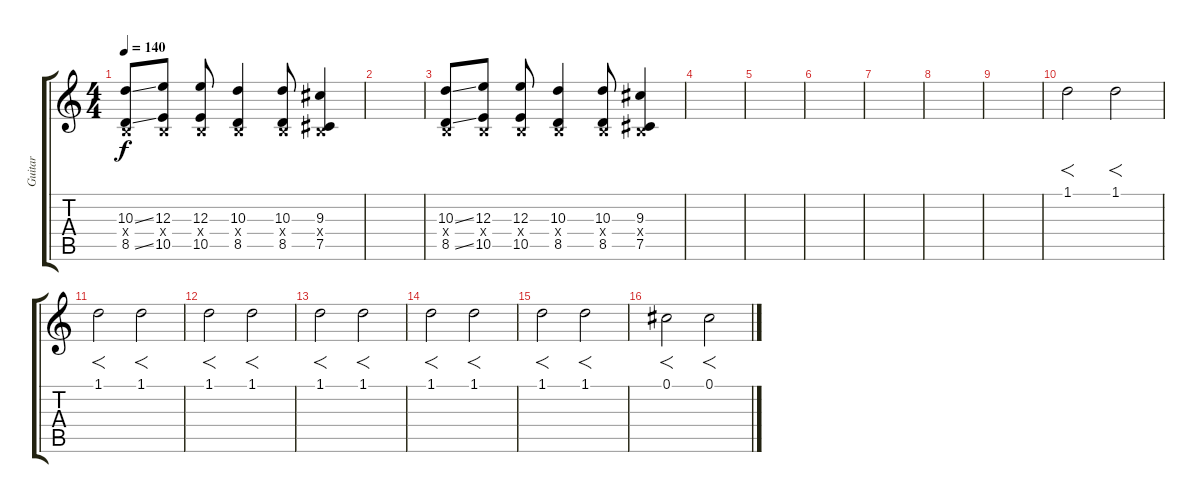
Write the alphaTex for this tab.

\track ("Guitar" "Guitar") {instrument distortionguitar}
\staff {score tabs}
\tuning (Db4 Ab3 E3 B2 Gb2 B1) {hide}
\ts (4 4)
\tempo 140
\clef g2
\ks c
(10.3{ss} 0.4{x} 8.5{ss}).8{dy f} (12.3 0.4{x} 10.5).8 (12.3 0.4{x} 10.5).8 (10.3 0.4{x} 8.5).4 (10.3 0.4{x} 8.5).8 (9.3 0.4{x} 7.5).4 |
|
(10.3{ss} 0.4{x} 8.5{ss}).8 (12.3 0.4{x} 10.5).8 (12.3 0.4{x} 10.5).8 (10.3 0.4{x} 8.5).4 (10.3 0.4{x} 8.5).8 (9.3 0.4{x} 7.5).4 |
|
|
|
|
|
|
1.1.2{f volume 7 instrument stringensemble2} 1.1.2{f} |
1.1.2{f} 1.1.2{f} |
1.1.2{f} 1.1.2{f} |
1.1.2{f} 1.1.2{f} |
1.1.2{f} 1.1.2{f} |
1.1.2{f} 1.1.2{f} |
0.1.2{f} 0.1.2{f}
